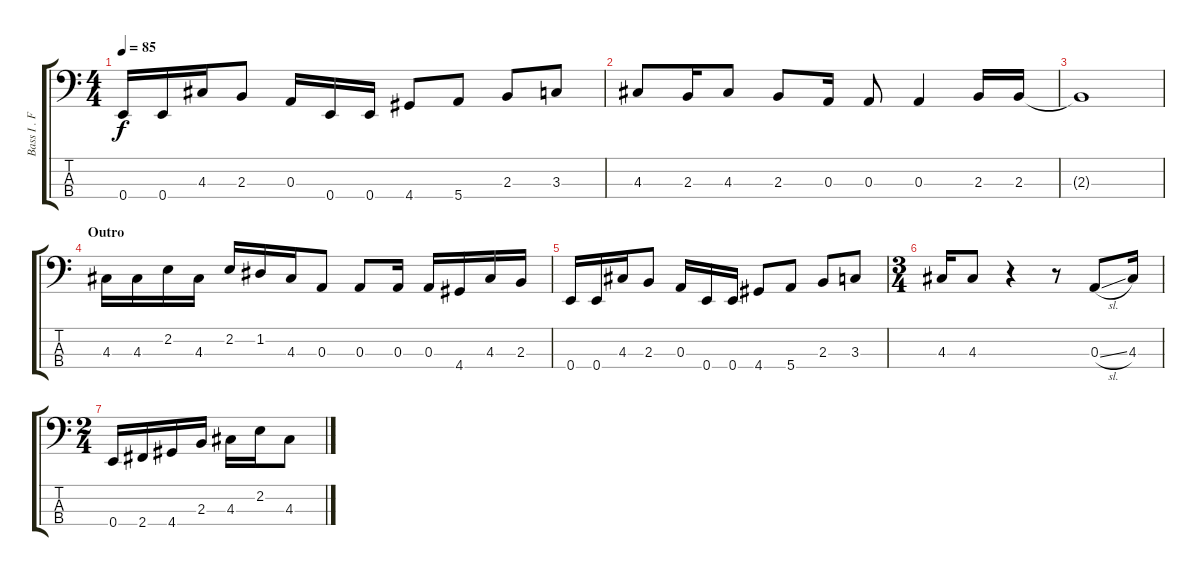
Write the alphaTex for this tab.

\track ("Bass I . Finger" "Bass I . F") {instrument electricbassfinger}
\staff {score tabs}
\tuning (G2 D2 A1 E1) {hide}
\ts (4 4)
\tempo 85
\clef f4
\ks c
0.4.16{dy f} 0.4.16 4.3.16 2.3.8 0.3.16 0.4.16 0.4.16 4.4.8 5.4.8 2.3.8 3.3.8 |
4.3.8 2.3.16 4.3.8 2.3.8 0.3.16 0.3.8 0.3.4 2.3.16 2.3.16 |
2.3{t}.1 |
\section ("" "Outro")
4.3.16 4.3.16 2.2.16 4.3.16 2.2.16 1.2.16 4.3.16 0.3.8 0.3.8 0.3.16 0.3.16 4.4.16 4.3.16 2.3.16 |
0.4.16 0.4.16 4.3.16 2.3.8 0.3.16 0.4.16 0.4.16 4.4.8 5.4.8 2.3.8 3.3.8 |
\ts (3 4)
4.3.16 4.3.8 r.4 r.8 0.3{sl}.8 4.3.16 |
\ts (2 4)
0.4.16 2.4.16 4.4.16 2.3.16 4.3.16 2.2.16 4.3.8
